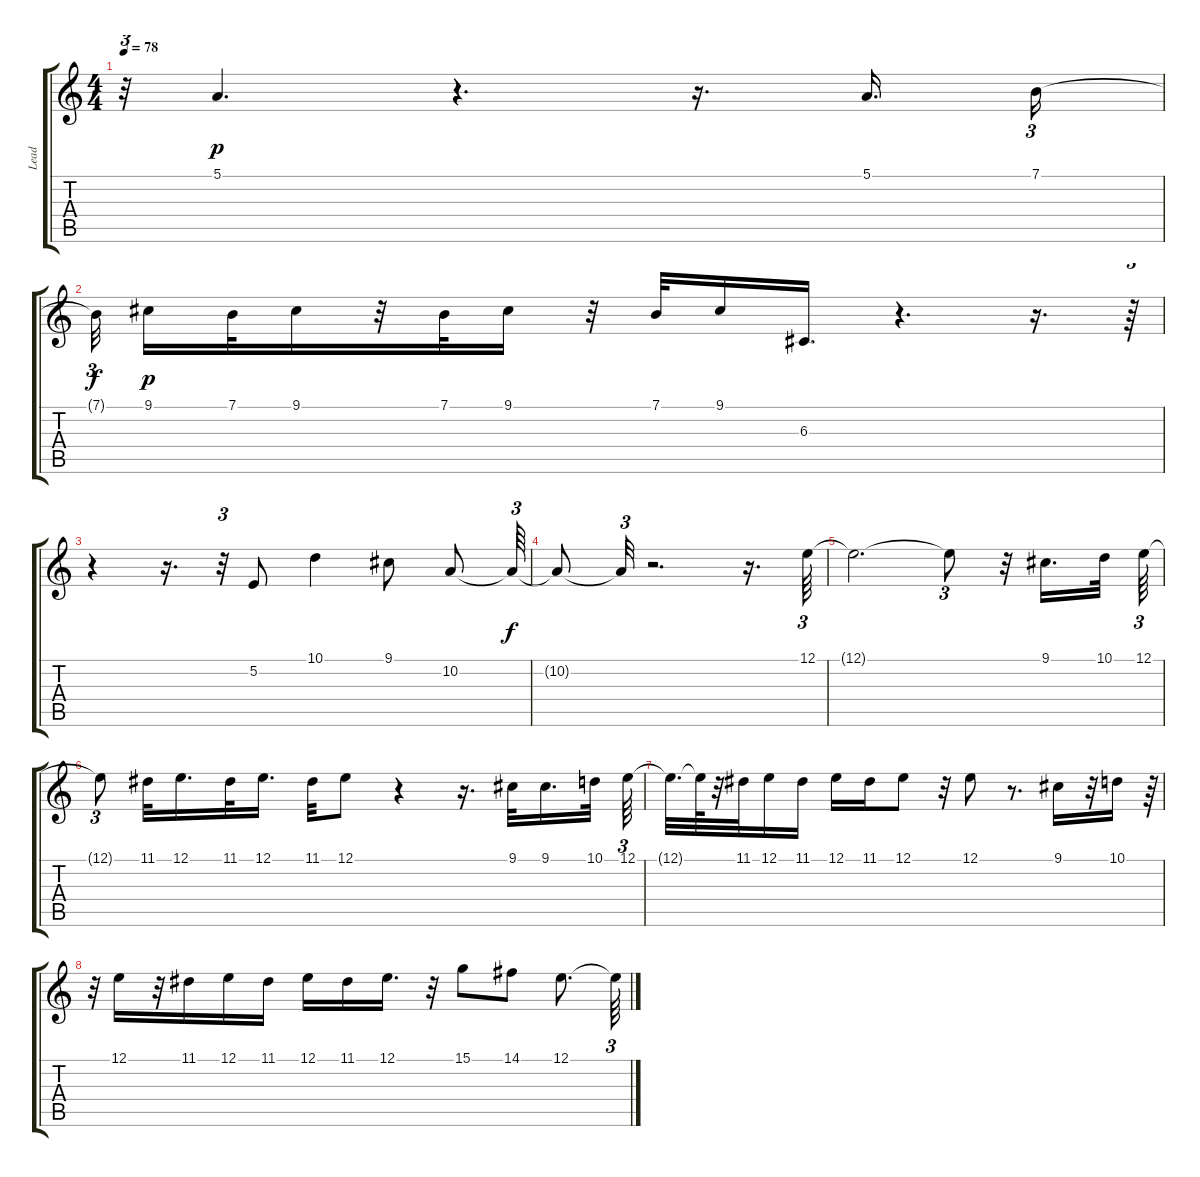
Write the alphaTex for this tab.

\track ("Lead" "Lead") {instrument percussiveorgan}
\staff {score tabs}
\tuning (E4 B3 G3 D3 A2 E2) {hide}
\ts (4 4)
\tempo 78
\clef g2
\ks c
r.32{tu (3 2) dy f} 5.1.4{d dy p} r.4{d} r.16{d} 5.1.16{d} 7.1.16{tu (3 2)} |
7.1{t}.32{tu (3 2) dy f} 9.1.16{dy p} 7.1.32 9.1.16 r.32 7.1.32 9.1.16 r.32 7.1.32 9.1.16 6.3.16{d} r.4{d} r.16{d} r.64{tu (3 2)} |
r.4 r.16{d} r.32{tu (3 2)} 5.2.8 10.1.4 9.1.8 10.2.8 10.2{t}.64{tu (3 2) dy f} |
10.2{t}.8 10.2{t}.32{tu (3 2)} r.2{d} r.16{d} 12.1.64{tu (3 2)} |
12.1{t}.2{d} 12.1{t}.8{tu (3 2)} r.32 9.1.16{d} 10.1.32 12.1.64{tu (3 2)} |
12.1{t}.8{tu (3 2)} 11.1.32 12.1.16{d} 11.1.32 12.1.16{d} 11.1.32 12.1.8 r.4 r.16{d} 9.1.32 9.1.16{d} 10.1.32 12.1.64{tu (3 2)} |
12.1{t}.32{d} 12.1{t}.64 r.32 11.1.32 12.1.16 11.1.16 12.1.16 11.1.16 12.1.8 r.32 12.1.8 r.8{d} 9.1.16 r.32 10.1.16 r.64{tu (3 2)} |
r.32{tu (3 2)} 12.1.16 r.32 11.1.16 12.1.16 11.1.16 12.1.16 11.1.16 12.1.16{d} r.32 15.1.8 14.1.8 12.1.8{d} 12.1{t}.64{tu (3 2)}
